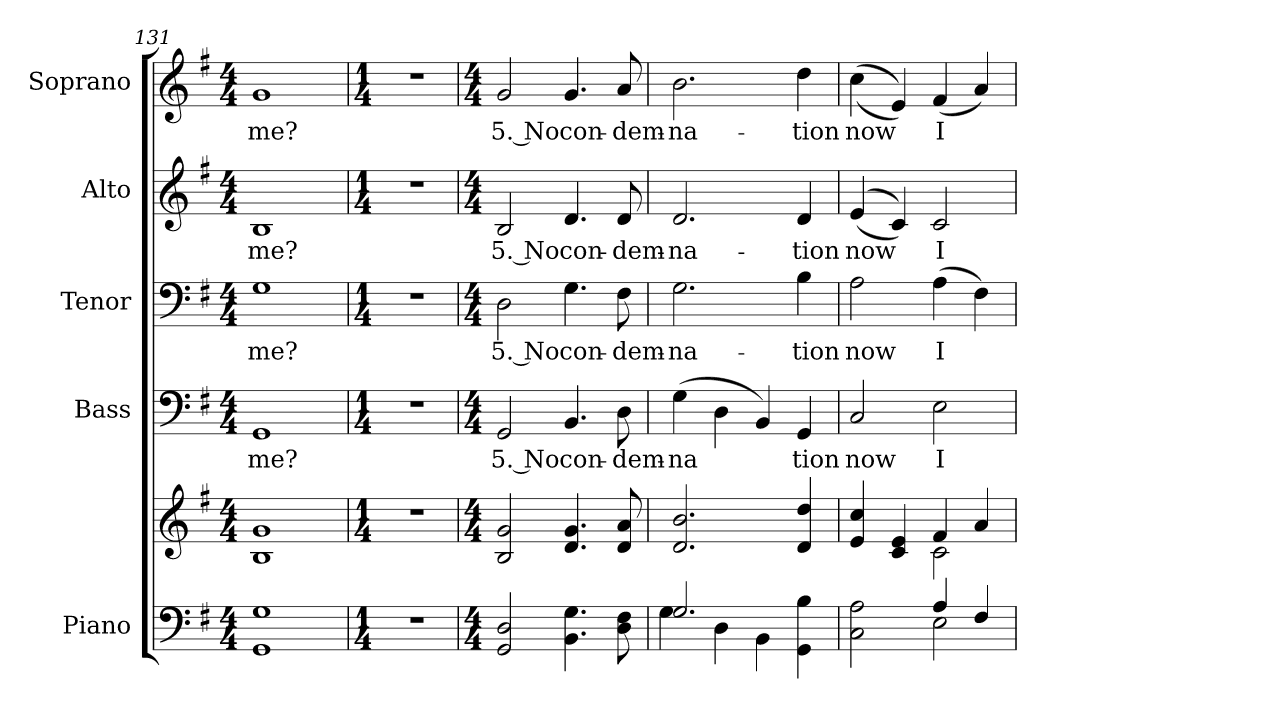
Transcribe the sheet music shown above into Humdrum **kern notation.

**kern	**kern	**kern	**text	**kern	**text	**kern	**text	**kern	**text
*part5	*part5	*part4	*part4	*part3	*part3	*part2	*part2	*part1	*part1
*staff6	*staff5	*staff4	*staff4	*staff3	*staff3	*staff2	*staff2	*staff1	*staff1
*I"Piano	*	*I"Bass	*	*I"Tenor	*	*I"Alto	*	*I"Soprano	*
*I'Pno.	*	*I'B.	*	*I'T.	*	*I'A.	*	*I'S.	*
*clefF4	*clefG2	*clefF4	*	*clefF4	*	*clefG2	*	*clefG2	*
*k[f#]	*k[f#]	*k[f#]	*	*k[f#]	*	*k[f#]	*	*k[f#]	*
*G:	*G:	*G:	*	*G:	*	*G:	*	*G:	*
*M4/4	*M4/4	*M4/4	*	*M4/4	*	*M4/4	*	*M4/4	*
=131	=131	=131	=131	=131	=131	=131	=131	=131	=131
!	!	!	!LO:LY:b:color=#000000	!	!	!	!	!	!
!	!	!	!	!	!LO:LY:b:color=#000000	!	!	!	!
!	!	!	!	!	!	!	!LO:LY:b:color=#000000	!	!
!	!	!	!	!	!	!	!	!	!LO:LY:b:color=#000000
1GGi 1Gi	1Bi 1gi	1GGi	me?	1Gi	me?	1Bi	me?	1gi	me?
=132	=132	=132	=132	=132	=132	=132	=132	=132	=132
*M1/4	*M1/4	*M1/4	*	*M1/4	*	*M1/4	*	*M1/4	*
!LO:N:vis=1	!LO:N:vis=1	!LO:N:vis=1	!	!LO:N:vis=1	!	!LO:N:vis=1	!	!LO:N:vis=1	!
4r	4r	4r	.	4r	.	4r	.	4r	.
!!LO:PB:g=z
=133	=133	=133	=133	=133	=133	=133	=133	=133	=133
*M4/4	*M4/4	*M4/4	*	*M4/4	*	*M4/4	*	*M4/4	*
!	!	!	!LO:LY:b:color=#000000	!	!	!	!	!	!
!	!	!	!	!	!LO:LY:b:color=#000000	!	!	!	!
!	!	!	!	!	!	!	!LO:LY:b:color=#000000	!	!
!	!	!	!	!	!	!	!	!	!LO:LY:b:color=#000000
2GGi/ 2Di	2Bi/ 2gi	2GGi/	5. No	2Di\	5. No	2Bi/	5. No	2gi/	5. No
!	!	!	!LO:LY:b:color=#000000	!	!	!	!	!	!
!	!	!	!	!	!LO:LY:b:color=#000000	!	!	!	!
!	!	!	!	!	!	!	!LO:LY:b:color=#000000	!	!
!	!	!	!	!	!	!	!	!	!LO:LY:b:color=#000000
4.BBi\ 4.Gi	4.di/ 4.gi	4.BBi/	con-	4.Gi\	con-	4.di/	con-	4.gi/	con-
!	!	!	!LO:LY:b:color=#000000	!	!	!	!	!	!
!	!	!	!	!	!LO:LY:b:color=#000000	!	!	!	!
!	!	!	!	!	!	!	!LO:LY:b:color=#000000	!	!
!	!	!	!	!	!	!	!	!	!LO:LY:b:color=#000000
8Di\ 8F#i	8di/ 8ai	8Di\	-dem-	8F#i\	-dem-	8di/	-dem-	8ai/	-dem-
=134	=134	=134	=134	=134	=134	=134	=134	=134	=134
*^	*	*	*	*	*	*	*	*	*
!	!	!	!	!LO:LY:b:color=#000000	!	!	!	!	!	!
!	!	!	!	!	!	!LO:LY:b:color=#000000	!	!	!	!
!	!	!	!	!	!	!	!	!LO:LY:b:color=#000000	!	!
!	!	!	!	!	!	!	!	!	!	!LO:LY:b:color=#000000
2.Gi/	4Gi\	2.di/ 2.bi	(4Gi\	-na	2.Gi\	-na-	2.di/	-na-	2.bi\	-na-
.	4Di\	.	4Di\	.	.	.	.	.	.	.
.	4BBi\	.	4BBi/)	.	.	.	.	.	.	.
!	!	!	!	!LO:LY:b:color=#000000	!	!	!	!	!	!
!	!	!	!	!	!	!LO:LY:b:color=#000000	!	!	!	!
!	!	!	!	!	!	!	!	!LO:LY:b:color=#000000	!	!
!	!	!	!	!	!	!	!	!	!	!LO:LY:b:color=#000000
4GGi\ 4Bi	4ryy	4di/ 4ddi	4GGi/	tion	4Bi\	-tion	4di/	-tion	4ddi\	-tion
=135	=135	=135	=135	=135	=135	=135	=135	=135	=135	=135
*	*	*^	*	*	*	*	*	*	*	*
!	!	!	!	!	!LO:LY:b:color=#000000	!	!	!	!	!	!
!	!	!	!	!	!	!	!LO:LY:b:color=#000000	!	!	!	!
!	!	!	!	!	!	!	!	!	!LO:LY:b:color=#000000	!	!
!	!	!	!	!	!	!	!	!	!	!	!LO:LY:b:color=#000000
2Ci\ 2Ai	2ryy	4ei/ 4cci	2ryy	2Ci/	now	2Ai\	now	((4ei/	now	((4cci\	now
.	.	4ci/ 4ei	.	.	.	.	.	4ci/))	.	4ei/))	.
!	!	!	!	!	!LO:LY:b:color=#000000	!	!	!	!	!	!
!	!	!	!	!	!	!	!LO:LY:b:color=#000000	!	!	!	!
!	!	!	!	!	!	!	!	!	!LO:LY:b:color=#000000	!	!
!	!	!	!	!	!	!	!	!	!	!	!LO:LY:b:color=#000000
4Ai/	2Ei\	4f#i/	2ci\	2Ei\	I	(4Ai\	I	2ci/	I	(4f#i/	I
4F#i/	.	4ai/	.	.	.	4F#i\)	.	.	.	4ai/)	.
*v	*v	*	*	*	*	*	*	*	*	*	*
*	*v	*v	*	*	*	*	*	*	*	*
=	=	=	=	=	=	=	=	=	=
*-	*-	*-	*-	*-	*-	*-	*-	*-	*-
